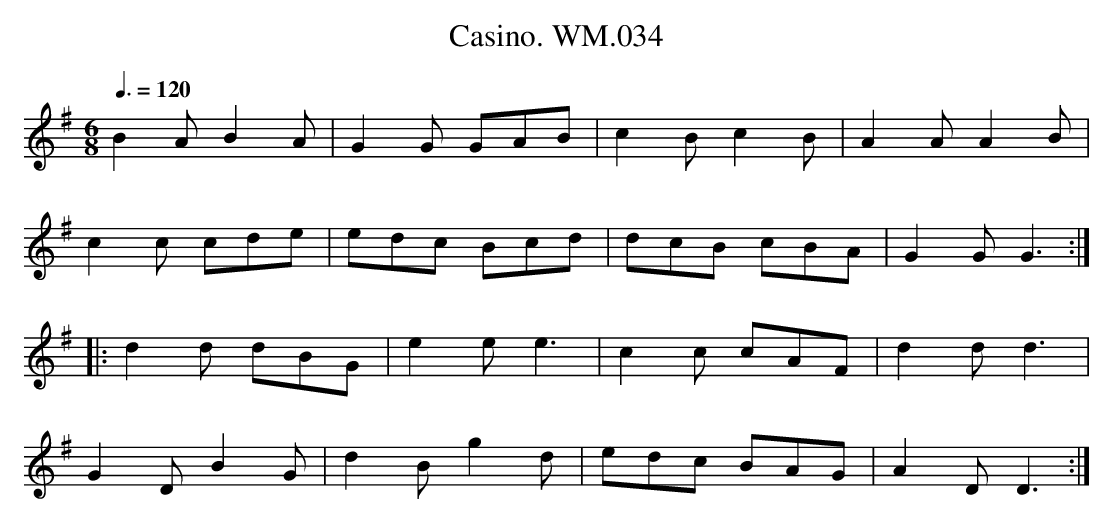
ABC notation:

X:1
T:Casino. WM.034
M:6/8
L:1/8
Q:3/8=120
K:G
B2AB2A|G2G GAB|c2Bc2B|A2A A2B|
c2c cde|edc Bcd|dcB cBA|G2GG3:|
|:d2d dBG|e2ee3|c2c cAF|d2dd3|
G2DB2G|d2Bg2d|edc BAG|A2DD3:|
